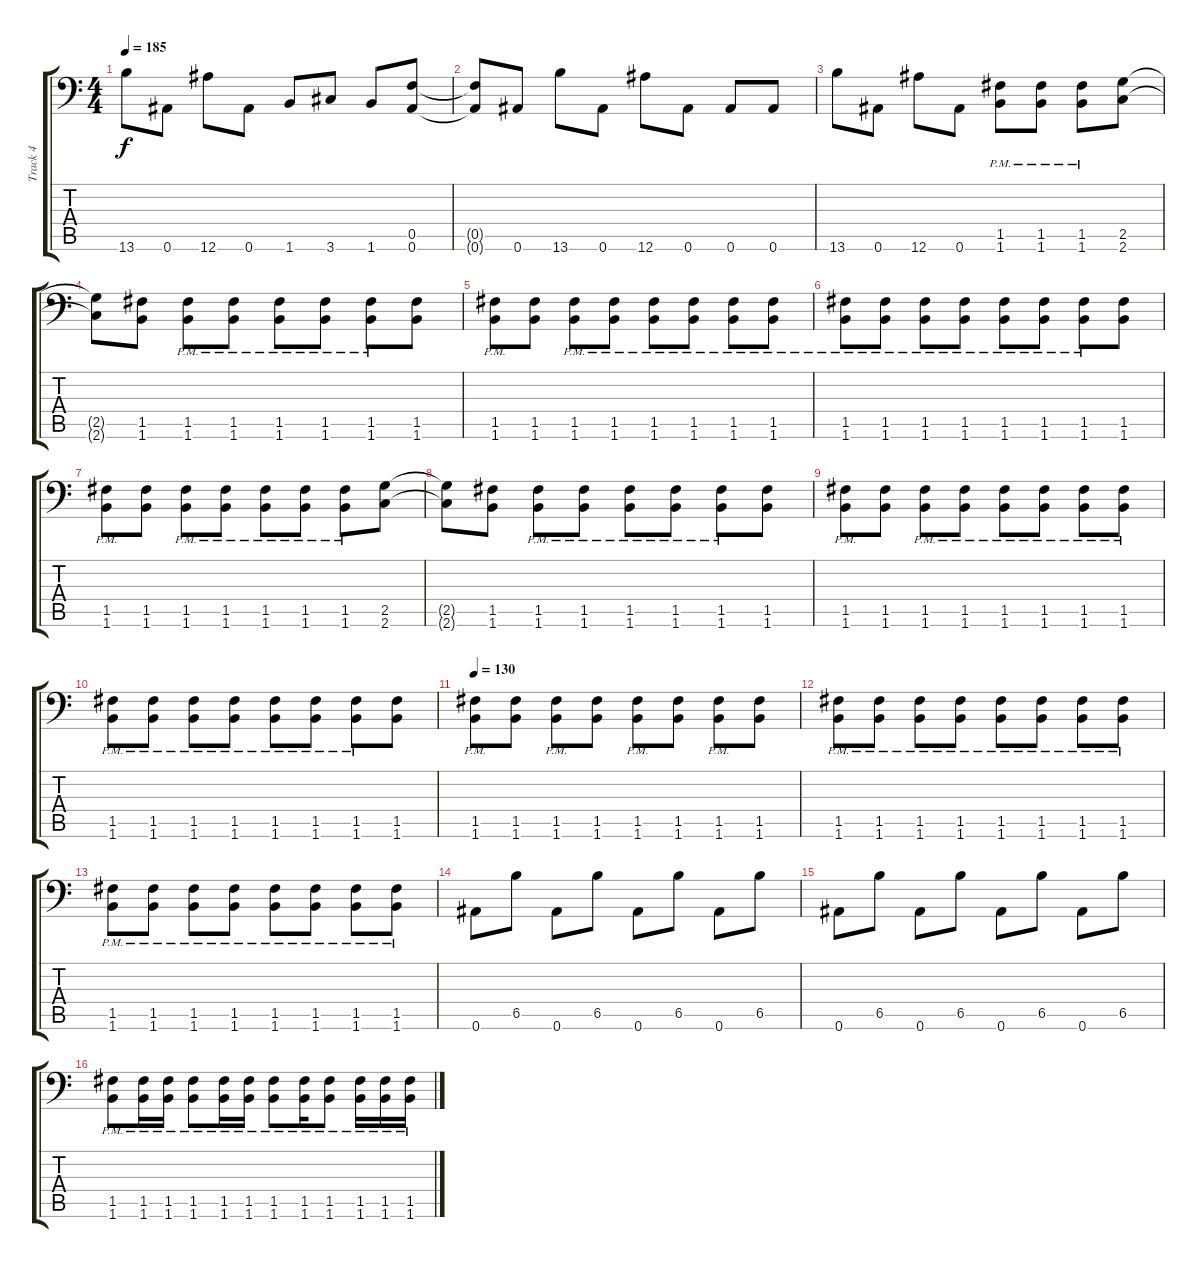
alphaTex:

\track ("Track 4" "Track 4") {instrument electricbasspick}
\staff {score tabs}
\tuning (C4 G3 Eb3 Bb2 F2 Bb1) {hide}
\ts (4 4)
\tempo 185
\clef f4
\ks c
13.6.8{dy f} 0.6.8 12.6.8 0.6.8 1.6.8 3.6.8 1.6.8 (0.5 0.6).8 |
(0.5{t} 0.6{t}).8 0.6.8 13.6.8 0.6.8 12.6.8 0.6.8 0.6.8 0.6.8 |
13.6.8 0.6.8 12.6.8 0.6.8 (1.5{pm} 1.6{pm}).8 (1.5{pm} 1.6{pm}).8 (1.5{pm} 1.6{pm}).8 (2.5 2.6).8 |
(2.5{t} 2.6{t}).8 (1.5 1.6).8 (1.5{pm} 1.6{pm}).8 (1.5{pm} 1.6{pm}).8 (1.5{pm} 1.6{pm}).8 (1.5{pm} 1.6{pm}).8 (1.5{pm} 1.6{pm}).8 (1.5 1.6).8 |
(1.5{pm} 1.6{pm}).8 (1.5 1.6).8 (1.5{pm} 1.6{pm}).8 (1.5{pm} 1.6{pm}).8 (1.5{pm} 1.6{pm}).8 (1.5{pm} 1.6{pm}).8 (1.5{pm} 1.6{pm}).8 (1.5{pm} 1.6{pm}).8 |
(1.5{pm} 1.6{pm}).8 (1.5{pm} 1.6{pm}).8 (1.5{pm} 1.6{pm}).8 (1.5{pm} 1.6{pm}).8 (1.5{pm} 1.6{pm}).8 (1.5{pm} 1.6{pm}).8 (1.5{pm} 1.6{pm}).8 (1.5 1.6).8 |
(1.5{pm} 1.6{pm}).8 (1.5 1.6).8 (1.5{pm} 1.6{pm}).8 (1.5{pm} 1.6{pm}).8 (1.5{pm} 1.6{pm}).8 (1.5{pm} 1.6{pm}).8 (1.5{pm} 1.6{pm}).8 (2.5 2.6).8 |
(2.5{t} 2.6{t}).8 (1.5 1.6).8 (1.5{pm} 1.6{pm}).8 (1.5{pm} 1.6{pm}).8 (1.5{pm} 1.6{pm}).8 (1.5{pm} 1.6{pm}).8 (1.5{pm} 1.6{pm}).8 (1.5 1.6).8 |
(1.5{pm} 1.6{pm}).8 (1.5 1.6).8 (1.5{pm} 1.6{pm}).8 (1.5{pm} 1.6{pm}).8 (1.5{pm} 1.6{pm}).8 (1.5{pm} 1.6{pm}).8 (1.5{pm} 1.6{pm}).8 (1.5{pm} 1.6{pm}).8 |
(1.5{pm} 1.6{pm}).8 (1.5{pm} 1.6{pm}).8 (1.5{pm} 1.6{pm}).8 (1.5{pm} 1.6{pm}).8 (1.5{pm} 1.6{pm}).8 (1.5{pm} 1.6{pm}).8 (1.5{pm} 1.6{pm}).8 (1.5 1.6).8 |
\tempo 130
(1.5{pm} 1.6{pm}).8 (1.5 1.6).8 (1.5{pm} 1.6{pm}).8 (1.5 1.6).8 (1.5{pm} 1.6{pm}).8 (1.5 1.6).8 (1.5{pm} 1.6{pm}).8 (1.5 1.6).8 |
(1.5{pm} 1.6{pm}).8 (1.5{pm} 1.6{pm}).8 (1.5{pm} 1.6{pm}).8 (1.5{pm} 1.6{pm}).8 (1.5{pm} 1.6{pm}).8 (1.5{pm} 1.6{pm}).8 (1.5{pm} 1.6{pm}).8 (1.5{pm} 1.6{pm}).8 |
(1.5{pm} 1.6{pm}).8 (1.5{pm} 1.6{pm}).8 (1.5{pm} 1.6{pm}).8 (1.5{pm} 1.6{pm}).8 (1.5{pm} 1.6{pm}).8 (1.5{pm} 1.6{pm}).8 (1.5{pm} 1.6{pm}).8 (1.5{pm} 1.6{pm}).8 |
0.6.8 6.5.8 0.6.8 6.5.8 0.6.8 6.5.8 0.6.8 6.5.8 |
0.6.8 6.5.8 0.6.8 6.5.8 0.6.8 6.5.8 0.6.8 6.5.8 |
(1.5{pm} 1.6{pm}).8 (1.5{pm} 1.6{pm}).16 (1.5{pm} 1.6{pm}).16 (1.5{pm} 1.6{pm}).8 (1.5{pm} 1.6{pm}).16 (1.5{pm} 1.6{pm}).16 (1.5{pm} 1.6{pm}).8 (1.5{pm} 1.6{pm}).16 (1.5{pm} 1.6{pm}).8 (1.5{pm} 1.6{pm}).16 (1.5{pm} 1.6{pm}).16 (1.5{pm} 1.6{pm}).16
